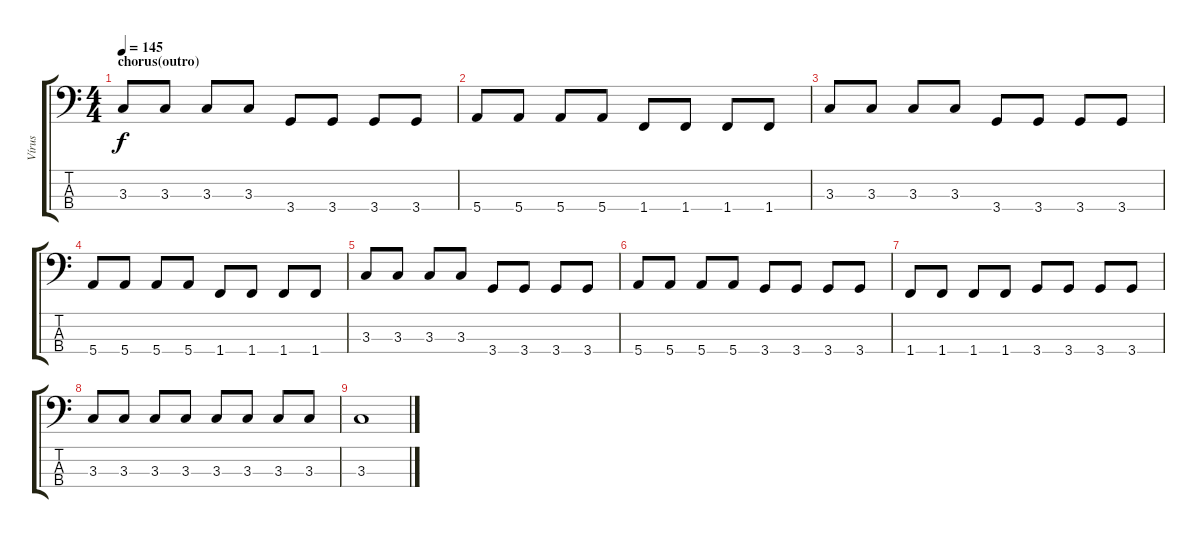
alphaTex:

\track ("Vírus" "Vírus") {instrument electricbasspick}
\staff {score tabs}
\tuning (G2 D2 A1 E1) {hide}
\ts (4 4)
\section ("" "chorus(outro)")
\tempo 145
\clef f4
\ks c
3.3.8{dy f} 3.3.8 3.3.8 3.3.8 3.4.8 3.4.8 3.4.8 3.4.8 |
5.4.8 5.4.8 5.4.8 5.4.8 1.4.8 1.4.8 1.4.8 1.4.8 |
3.3.8 3.3.8 3.3.8 3.3.8 3.4.8 3.4.8 3.4.8 3.4.8 |
5.4.8 5.4.8 5.4.8 5.4.8 1.4.8 1.4.8 1.4.8 1.4.8 |
3.3.8 3.3.8 3.3.8 3.3.8 3.4.8 3.4.8 3.4.8 3.4.8 |
5.4.8 5.4.8 5.4.8 5.4.8 3.4.8 3.4.8 3.4.8 3.4.8 |
1.4.8 1.4.8 1.4.8 1.4.8 3.4.8 3.4.8 3.4.8 3.4.8 |
3.3.8 3.3.8 3.3.8 3.3.8 3.3.8 3.3.8 3.3.8 3.3.8 |
3.3.1
